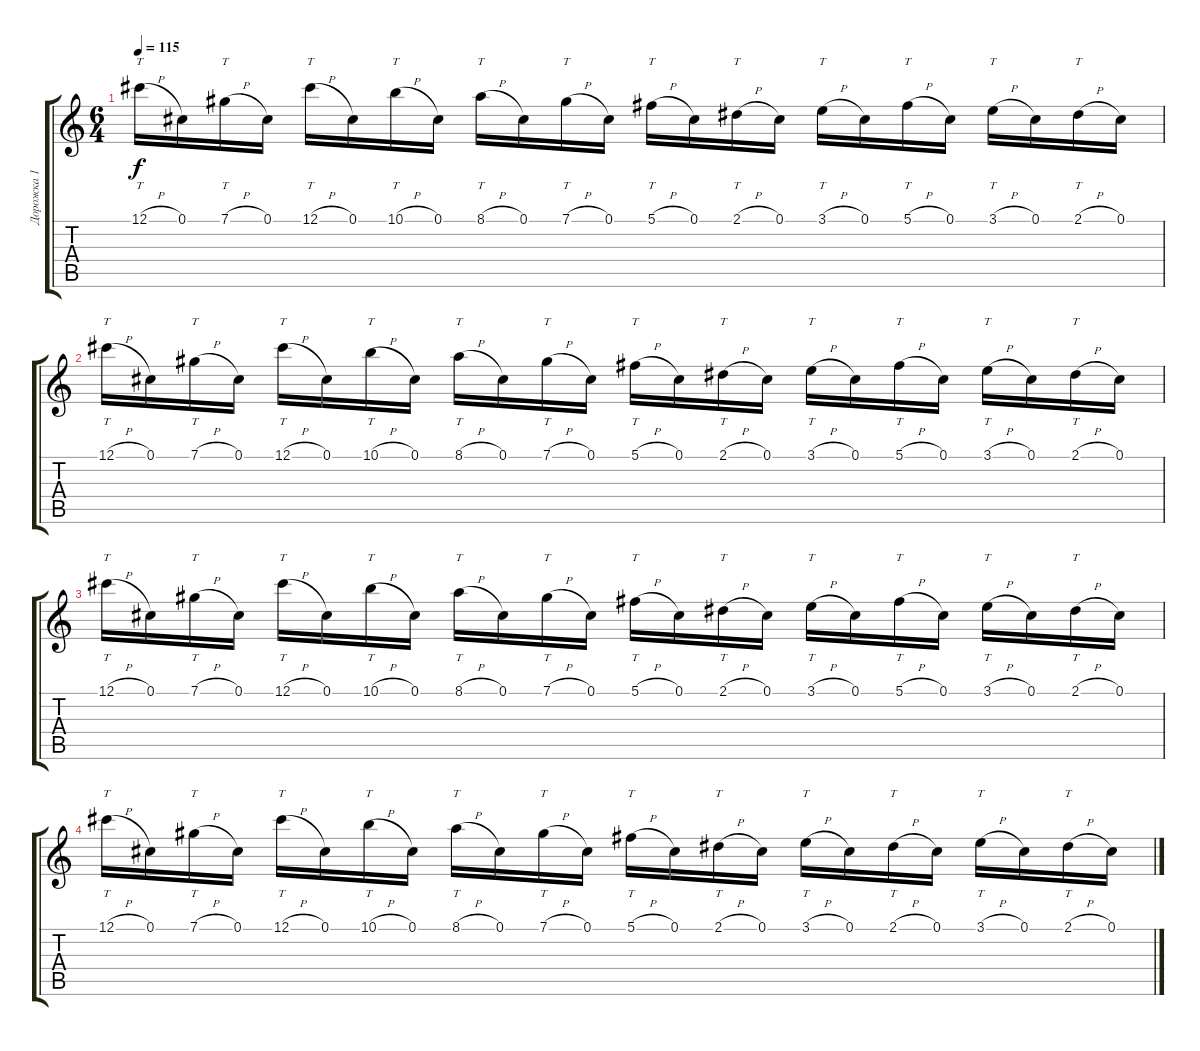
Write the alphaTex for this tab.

\track ("Дорожка 1" "Дорожка 1") {instrument overdrivenguitar}
\staff {score tabs}
\tuning (Db4 Ab3 E3 B2 Gb2 Db2) {hide}
\ts (6 4)
\tempo 115
\clef g2
\ks c
12.1{h}.16{tt dy f volume 11 balance 2} 0.1.16 7.1{h}.16{tt} 0.1.16 12.1{h}.16{tt} 0.1.16 10.1{h}.16{tt} 0.1.16 8.1{h}.16{tt} 0.1.16 7.1{h}.16{tt} 0.1.16 5.1{h}.16{tt} 0.1.16 2.1{h}.16{tt} 0.1.16 3.1{h}.16{tt} 0.1.16 5.1{h}.16{tt} 0.1.16 3.1{h}.16{tt} 0.1.16 2.1{h}.16{tt} 0.1.16 |
12.1{h}.16{tt} 0.1.16 7.1{h}.16{tt} 0.1.16 12.1{h}.16{tt} 0.1.16 10.1{h}.16{tt} 0.1.16 8.1{h}.16{tt} 0.1.16 7.1{h}.16{tt} 0.1.16 5.1{h}.16{tt} 0.1.16 2.1{h}.16{tt} 0.1.16 3.1{h}.16{tt} 0.1.16 5.1{h}.16{tt} 0.1.16 3.1{h}.16{tt} 0.1.16 2.1{h}.16{tt} 0.1.16 |
12.1{h}.16{tt} 0.1.16 7.1{h}.16{tt} 0.1.16 12.1{h}.16{tt} 0.1.16 10.1{h}.16{tt} 0.1.16 8.1{h}.16{tt} 0.1.16 7.1{h}.16{tt} 0.1.16 5.1{h}.16{tt} 0.1.16 2.1{h}.16{tt} 0.1.16 3.1{h}.16{tt} 0.1.16 5.1{h}.16{tt} 0.1.16 3.1{h}.16{tt} 0.1.16 2.1{h}.16{tt} 0.1.16 |
12.1{h}.16{tt} 0.1.16 7.1{h}.16{tt} 0.1.16 12.1{h}.16{tt} 0.1.16 10.1{h}.16{tt} 0.1.16 8.1{h}.16{tt} 0.1.16 7.1{h}.16{tt} 0.1.16 5.1{h}.16{tt} 0.1.16 2.1{h}.16{tt} 0.1.16 3.1{h}.16{tt} 0.1.16 2.1{h}.16{tt} 0.1.16 3.1{h}.16{tt} 0.1.16 2.1{h}.16{tt} 0.1.16
